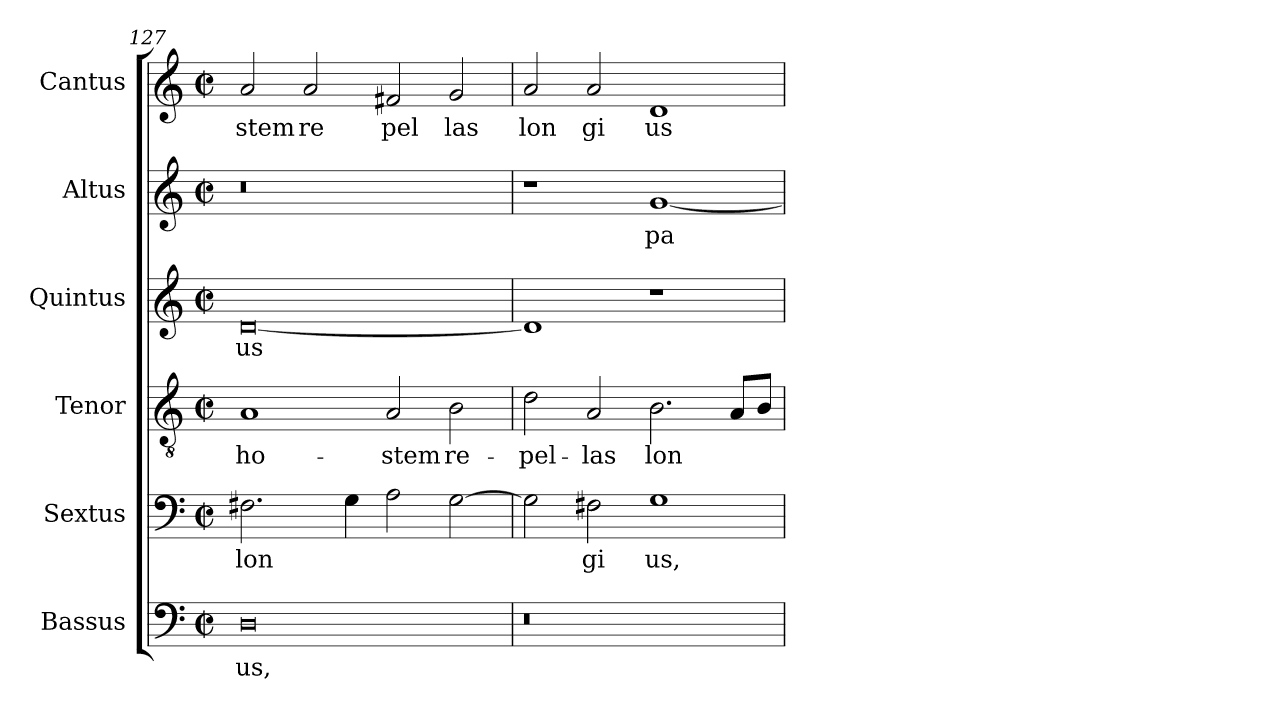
**kern	**text	**kern	**text	**kern	**text	**kern	**text	**kern	**text	**kern	**text
*part6	*part6	*part5	*part5	*part4	*part4	*part3	*part3	*part2	*part2	*part1	*part1
*staff6	*staff6	*staff5	*staff5	*staff4	*staff4	*staff3	*staff3	*staff2	*staff2	*staff1	*staff1
*I"Bassus	*	*I"Sextus	*	*I"Tenor	*	*I"Quintus	*	*I"Altus	*	*I"Cantus	*
*I'Bassus	*	*I'Sextus	*	*I'Tenor	*	*I'Quintus	*	*I'Altus	*	*I'Cantus	*
*clefF4	*	*clefF4	*	*clefGv2	*	*clefG2	*	*clefG2	*	*clefG2	*
*k[]	*	*k[]	*	*k[]	*	*k[]	*	*k[]	*	*k[]	*
*C:	*	*C:	*	*C:	*	*C:	*	*C:	*	*C:	*
*M2/2	*	*M2/2	*	*M2/2	*	*M2/2	*	*M2/2	*	*M2/2	*
*met(c|)	*	*met(c|)	*	*met(c|)	*	*met(c|)	*	*met(c|)	*	*met(c|)	*
=127	=127	=127	=127	=127	=127	=127	=127	=127	=127	=127	=127
!	!LO:LY:b:cj	!	!LO:LY:b:cj	!	!LO:LY:b:cj	!	!LO:LY:b:cj	!	!	!	!LO:LY:b:cj
0D	us,	2.F#X\	lon	1A	ho-	[<0d	us	0r	.	2a/	stem
!	!	!	!	!	!	!	!	!	!	!	!LO:LY:b:cj
.	.	.	.	.	.	.	.	.	.	2a/	re
!	!	!	!LO:LY:b:cj	!	!	!	!	!	!	!	!
.	.	4G\	.	.	.	.	.	.	.	.	.
!	!	!	!LO:LY:b:cj	!	!LO:LY:b:cj	!	!	!	!	!	!LO:LY:b:cj
.	.	2A\	.	2A/	-stem	.	.	.	.	2f#X/	pel
!	!	!	!LO:LY:b:cj	!	!LO:LY:b:cj	!	!	!	!	!	!LO:LY:b:cj
.	.	[>2G\	.	2B\	re-	.	.	.	.	2g/	las
=128	=128	=128	=128	=128	=128	=128	=128	=128	=128	=128	=128
!	!	!	!LO:LY:b:cj	!	!LO:LY:b:cj	!	!LO:LY:b:cj	!	!	!	!LO:LY:b:cj
0r	.	2G\]	.	2d\	-pel-	1d]	.	1r	.	2a/	lon
!	!	!	!LO:LY:b:cj	!	!LO:LY:b:cj	!	!	!	!	!	!LO:LY:b:cj
.	.	2F#\	gi	2A/	-las	.	.	.	.	2a/	gi
!	!	!	!LO:LY:b:cj	!	!LO:LY:b:cj	!	!	!	!LO:LY:b:cj	!	!LO:LY:b:cj
.	.	1G	us,	2.B\	lon-	1r	.	[<1g	pa-	1d	us
!	!	!	!	!	!LO:LY:b:cj	!	!	!	!	!	!
.	.	.	.	8A/L	--	.	.	.	.	.	.
!	!	!	!	!	!LO:LY:b:cj	!	!	!	!	!	!
.	.	.	.	8B/J	--	.	.	.	.	.	.
=	=	=	=	=	=	=	=	=	=	=	=
*-	*-	*-	*-	*-	*-	*-	*-	*-	*-	*-	*-
